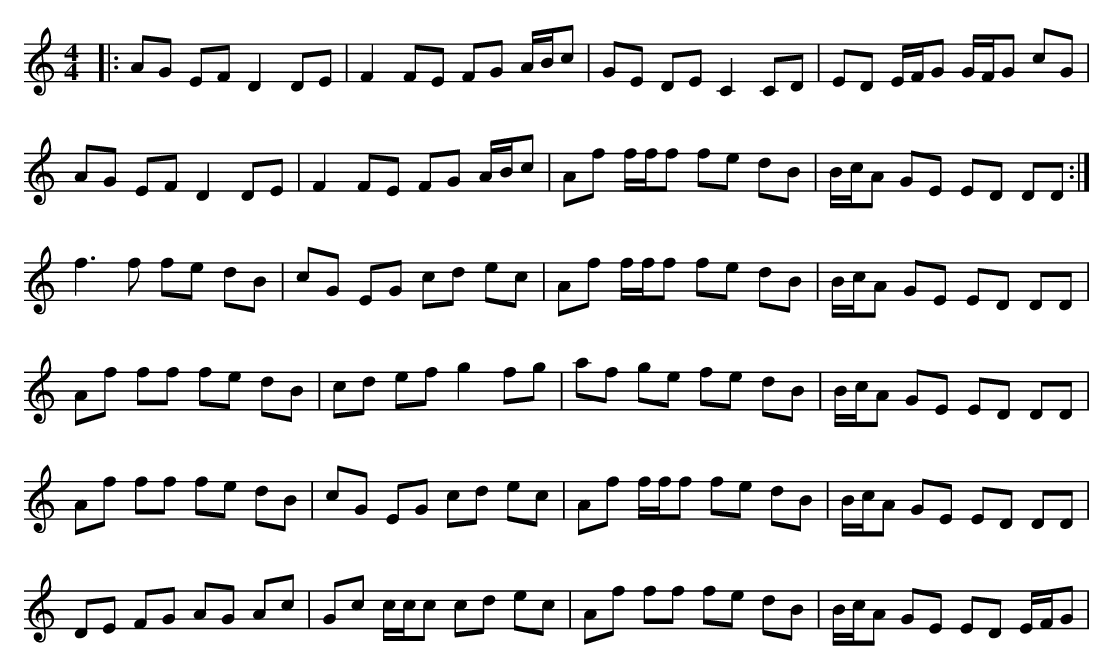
X:1
M:4/4
K:Ddor
|:AG EF D2 DE|F2 FE FG A/B/c|GE DE C2 CD|ED E/F/G G/F/G cG|
AG EF D2 DE|F2 FE FG A/B/c|Af f/f/f fe dB|B/c/A GE ED DD:|
f3f fe dB|cG EG cd ec|Af f/f/f fe dB|B/c/A GE ED DD|
Af ff fe dB|cd ef g2 fg|af ge fe dB|B/c/A GE ED DD|
Af ff fe dB|cG EG cd ec|Af f/f/f fe dB|B/c/A GE ED DD|
DE FG AG Ac|Gc c/c/c cd ec|Af ff fe dB|B/c/A GE ED E/F/G|
